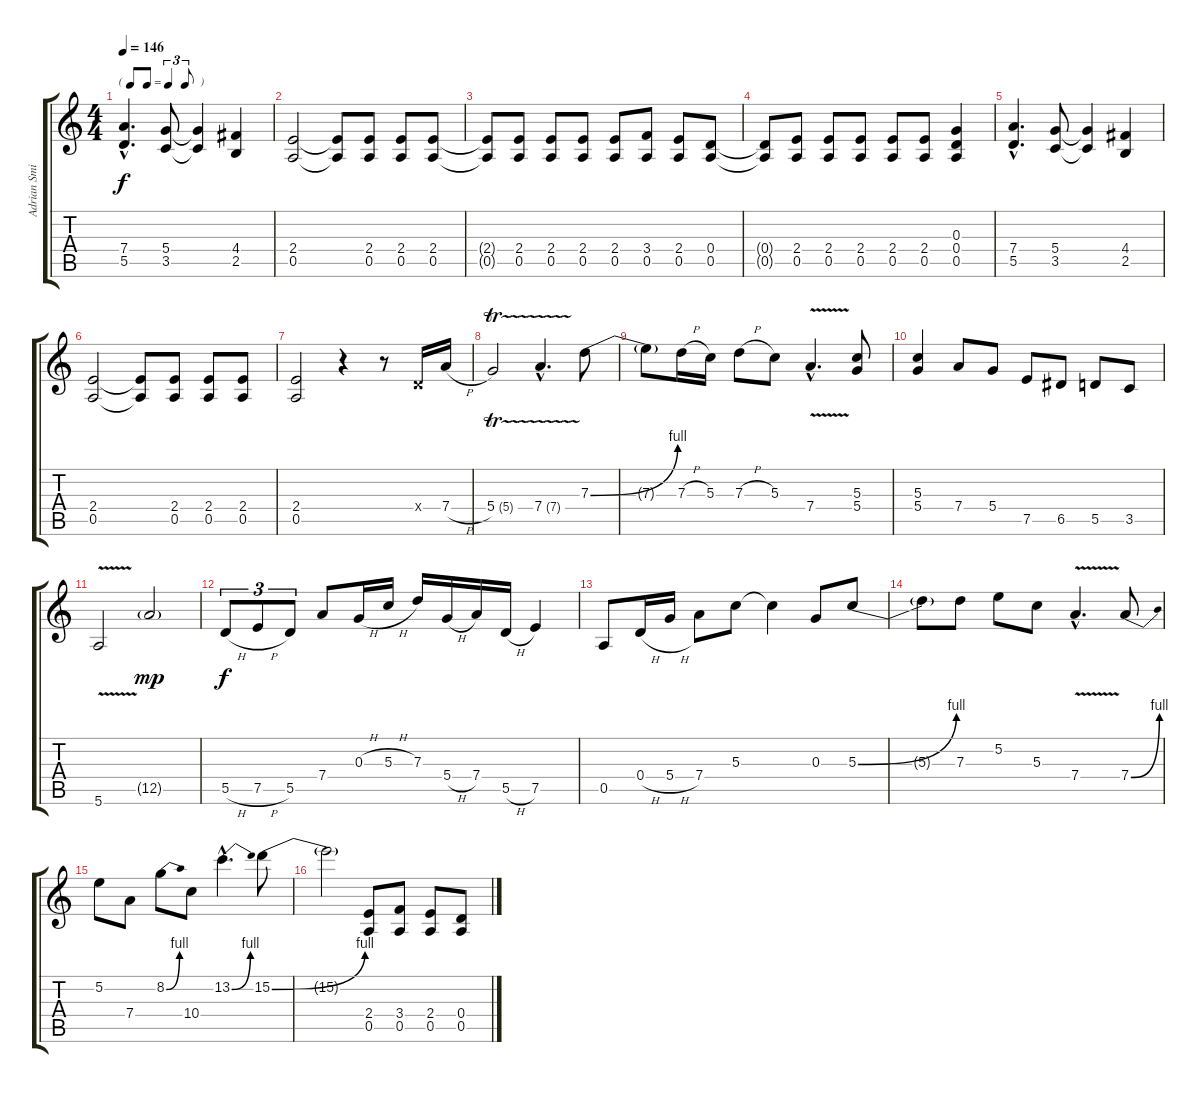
\track ("Adrian Smith" "Adrian Smi") {instrument overdrivenguitar}
\staff {score tabs}
\tuning (E4 B3 G3 D3 A2 E2) {hide}
\ts (4 4)
\tf triplet8th
\tempo 146
\clef g2
\ks c
(7.4{hac} 5.5{hac}).4{d dy f} (5.4 3.5).8 (5.4{t} 3.5{t}).4 (4.4 2.5).4 |
(2.4 0.5).2 (2.4{t} 0.5{t}).8 (2.4 0.5).8 (2.4 0.5).8 (2.4 0.5).8 |
(2.4{t} 0.5{t}).8 (2.4 0.5).8 (2.4 0.5).8 (2.4 0.5).8 (2.4 0.5).8 (3.4 0.5).8 (2.4 0.5).8 (0.4 0.5).8 |
(0.4{t} 0.5{t}).8 (2.4 0.5).8 (2.4 0.5).8 (2.4 0.5).8 (2.4 0.5).8 (2.4 0.5).8 (0.3 0.4 0.5).4 |
(7.4{hac} 5.5{hac}).4{d} (5.4 3.5).8 (5.4{t} 3.5{t}).4 (4.4 2.5).4 |
(2.4 0.5).2 (2.4{t} 0.5{t}).8 (2.4 0.5).8 (2.4 0.5).8 (2.4 0.5).8 |
(2.4 0.5).2 r.4{volume 16 balance 12 instrument distortionguitar} r.8 0.4{x}.16 7.4{h}.16 |
5.4{tr (5 16)}.2 7.4{tr (7 16) hac}.4{d} 7.3{be (bend 0 0 60 4)}.8 |
7.3{t}.8 7.3{h}.16 5.3.16 7.3{h}.8 5.3.8 7.4{v hac}.4{d} (5.3 5.4).8 |
(5.3 5.4).4 7.4.8 5.4.8 7.5.8 6.5.8 5.5.8 3.5.8 |
5.6{v}.2 12.5{g}.2{dy mp} |
5.5{h}.8{tu (3 2) dy f} 7.5{h}.8{tu (3 2)} 5.5.8{tu (3 2)} 7.4.8 0.3{h}.16 5.3{h}.16 7.3.16 5.4{h}.16 7.4.16 5.5{h}.16 7.5.4 |
0.5.8 0.4{h}.16 5.4{h}.16 7.4.8 5.3.8 5.3{t}.4 0.3.8 5.3{be (bend 0 0 60 4)}.8 |
5.3{t}.8 7.3.8 5.2.8 5.3.8 7.4{v hac}.4{d} 7.4{be (bend 0 0 60 4)}.8 |
5.2.8 7.4.8 8.2{be (bend 0 0 60 4)}.8 10.4.8 13.2{be (bend 0 0 60 4) hac}.4{d} 15.2{be (bend 0 0 60 4)}.8 |
15.2{t}.2 (2.4 0.5).8{volume 12 balance 12 instrument overdrivenguitar} (3.4 0.5).8 (2.4 0.5).8 (0.4 0.5).8
